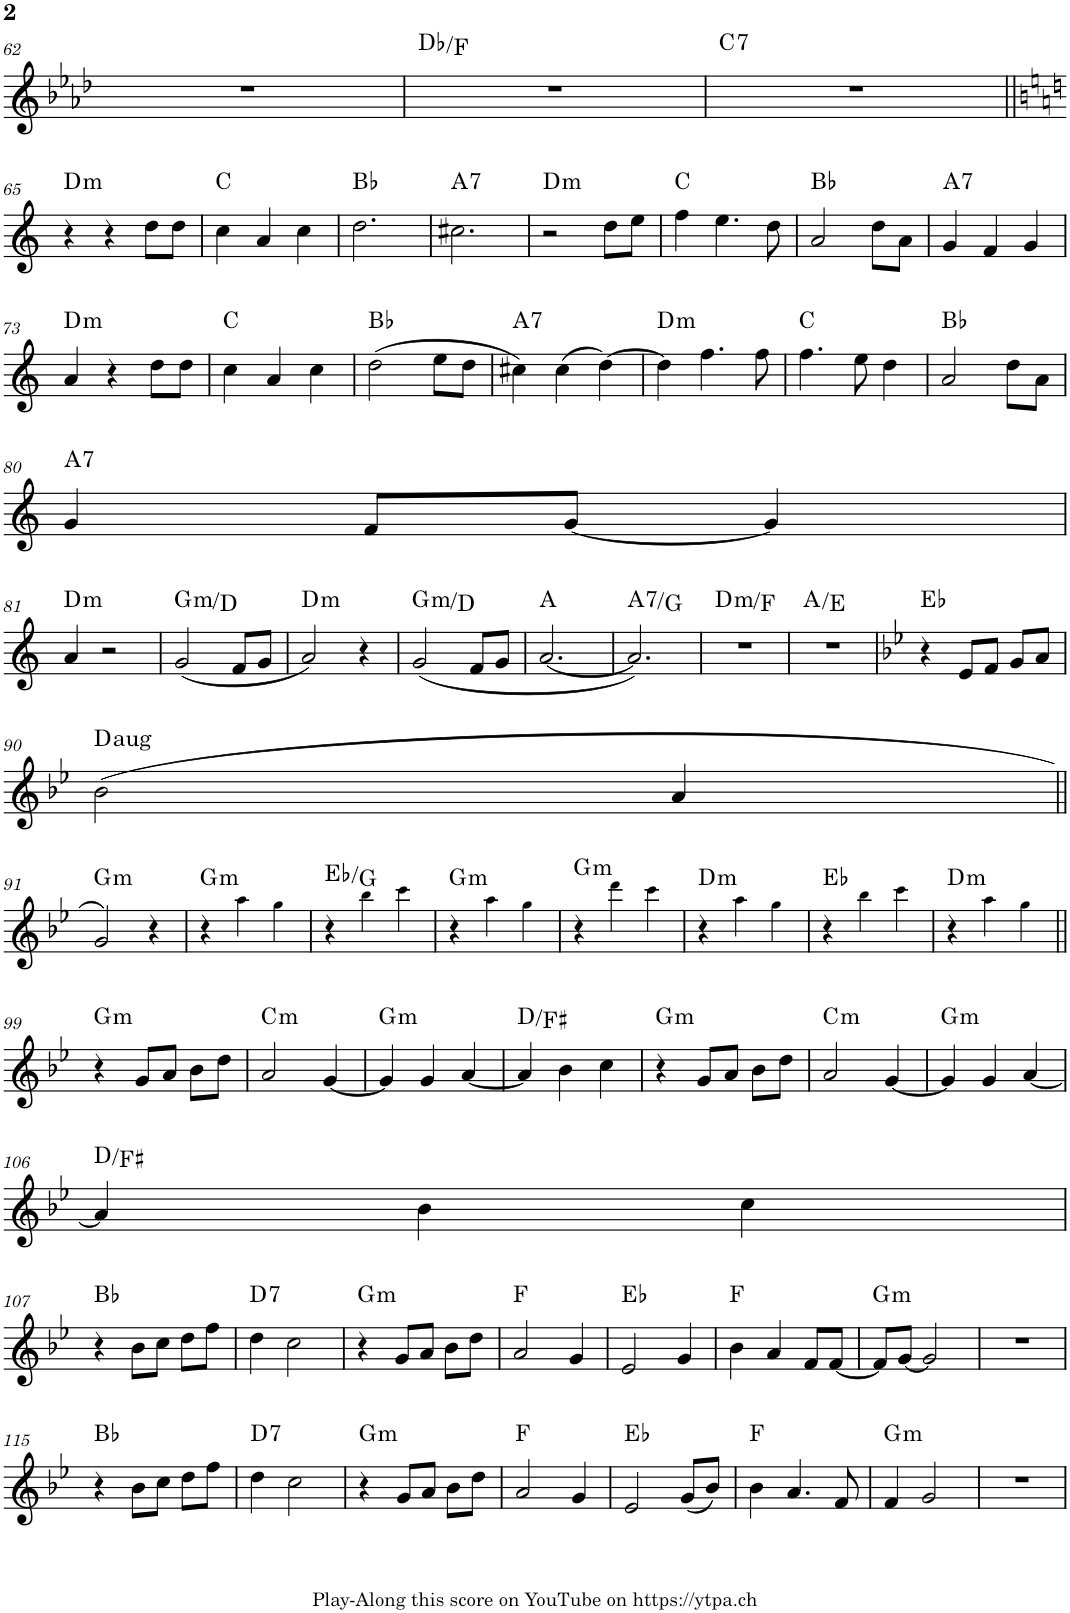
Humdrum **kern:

**kern	**harte
*part1	*part1
*staff1	*
*I"Piano	*
*I'Pno.	*
!!LO:PB:g=z
*clefG2	*
*k[b-e-a-d-]	*
*M3/4	*
=62	=62
2.r	.
=63	=63
2.r	Db:maj/3
=64	=64
!	!LO:H:kt=7
2.r	C:7
!!LO:LB:g=z
=65||	=65||
*k[]	*
!	!LO:H:kt=m
4r	D:min
4r	.
8dd\L	.
8dd\J	.
=66	=66
*k[]	*
4cc\	C:maj
4a/	.
4cc\	.
=67	=67
2.dd\	Bb:maj
=68	=68
!	!LO:H:kt=7
2.cc#X\	A:7
=69	=69
!	!LO:H:kt=m
2r	D:min
8dd\L	.
8ee\J	.
=70	=70
4ff\	C:maj
4.ee\	.
8dd\	.
=71	=71
2a/	Bb:maj
8dd\L	.
8a\J	.
=72	=72
!	!LO:H:kt=7
4g/	A:7
4f/	.
4g/	.
!!LO:LB:g=z
=73	=73
!	!LO:H:kt=m
4a/	D:min
4r	.
8dd\L	.
8dd\J	.
=74	=74
4cc\	C:maj
4a/	.
4cc\	.
=75	=75
(2dd\	Bb:maj
8ee\L	.
8dd\J	.
=76	=76
!	!LO:H:kt=7
4cc#X\)	A:7
(4cc#\	.
[4dd\)	.
=77	=77
!	!LO:H:kt=m
4dd\]	D:min
4.ff\	.
8ff\	.
=78	=78
4.ff\	C:maj
8ee\	.
4dd\	.
=79	=79
2a/	Bb:maj
8dd\L	.
8a\J	.
!!LO:LB:g=z
=80	=80
!	!LO:H:kt=7
4g/	A:7
8f/L	.
[8g/J	.
4g/]	.
!!LO:LB:g=z
=81	=81
!	!LO:H:kt=m
4a/	D:min
2r	.
=82	=82
!	!LO:H:kt=m
(2g/	G:min/5
8f/L	.
8g/J	.
=83	=83
!	!LO:H:kt=m
2a/)	D:min
4r	.
=84	=84
!	!LO:H:kt=m
(2g/	G:min/5
8f/L	.
8g/J	.
=85	=85
[2.a/	A:maj
=86	=86
!	!LO:H:kt=7
2.a/])	A:7/b7
=87	=87
!	!LO:H:kt=m
2.r	D:min/b3
=88	=88
2.r	A:maj/5
=89	=89
*k[b-e-]	*
4r	Eb:maj
8e-/L	.
8f/J	.
8g/L	.
8a/J	.
!!LO:LB:g=z
=90	=90
!	!LO:H:kt=aug
(2b-\	D:aug
4a/	.
!!LO:LB:g=z
=91||	=91||
!	!LO:H:kt=m
2g/)	G:min
4r	.
=92	=92
!	!LO:H:kt=m
4r	G:min
4aa!\	.
4gg!\	.
=93	=93
4r	Eb:maj/3
4bb-!\	.
4ccc!\	.
=94	=94
!	!LO:H:kt=m
4r	G:min
4aa!\	.
4gg!\	.
=95	=95
!	!LO:H:kt=m
4r	G:min
4ddd!\	.
4ccc!\	.
=96	=96
!	!LO:H:kt=m
4r	D:min
4aa!\	.
4gg!\	.
=97	=97
4r	Eb:maj
4bb-!\	.
4ccc!\	.
=98	=98
!	!LO:H:kt=m
4r	D:min
4aa!\	.
4gg!\	.
!!LO:LB:g=z
=99||	=99||
!	!LO:H:kt=m
4r	G:min
8g/L	.
8a/J	.
8b-\L	.
8dd\J	.
=100	=100
!	!LO:H:kt=m
2a/	C:min
[4g/	.
=101	=101
!	!LO:H:kt=m
4g/]	G:min
4g/	.
[4a/	.
=102	=102
4a/]	D:maj/3
4b-\	.
4cc\	.
=103	=103
!	!LO:H:kt=m
4r	G:min
8g/L	.
8a/J	.
8b-\L	.
8dd\J	.
=104	=104
!	!LO:H:kt=m
2a/	C:min
[4g/	.
=105	=105
!	!LO:H:kt=m
4g/]	G:min
4g/	.
[4a/	.
!!LO:LB:g=z
=106	=106
4a/]	D:maj/3
4b-\	.
4cc\	.
!!LO:LB:g=z
=107	=107
4r	Bb:maj
8b-\L	.
8cc\J	.
8dd\L	.
8ff\J	.
=108	=108
!	!LO:H:kt=7
4dd\	D:7
2cc\	.
=109	=109
!	!LO:H:kt=m
4r	G:min
8g/L	.
8a/J	.
8b-\L	.
8dd\J	.
=110	=110
2a/	F:maj
4g/	.
=111	=111
2e-/	Eb:maj
4g/	.
=112	=112
4b-\	F:maj
4a/	.
8f/L	.
[8f/J	.
=113	=113
!	!LO:H:kt=m
8f/L]	G:min
[8g/J	.
2g/]	.
=114	=114
2.r	.
!!LO:LB:g=z
=115	=115
4r	Bb:maj
8b-\L	.
8cc\J	.
8dd\L	.
8ff\J	.
=116	=116
!	!LO:H:kt=7
4dd\	D:7
2cc\	.
=117	=117
!	!LO:H:kt=m
4r	G:min
8g/L	.
8a/J	.
8b-\L	.
8dd\J	.
=118	=118
2a/	F:maj
4g/	.
=119	=119
2e-/	Eb:maj
(8g/L	.
8b-/J)	.
=120	=120
4b-\	F:maj
4.a/	.
8f/	.
=121	=121
!	!LO:H:kt=m
4f/	G:min
2g/	.
=122	=122
2.r	.
=	=
*-	*-
